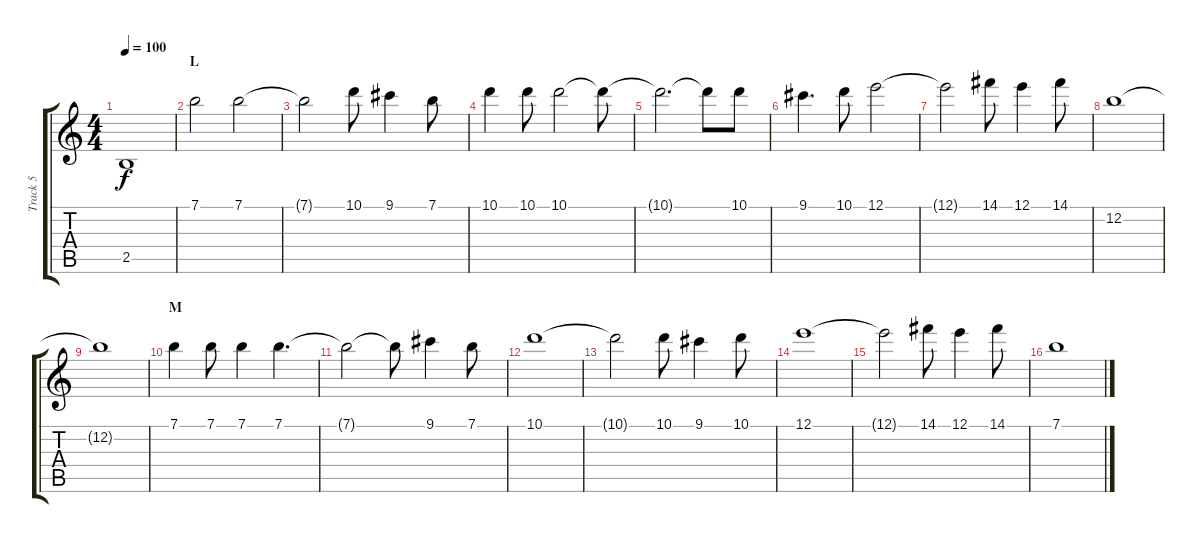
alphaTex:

\track ("Track 5" "Track 5") {instrument overdrivenguitar}
\staff {score tabs}
\tuning (E4 B3 G3 D3 A2 E2) {hide}
\ts (4 4)
\tempo 100
\clef g2
\ks c
2.5{t}.1{dy f} |
\section ("" "L")
7.1.2 7.1.2 |
7.1{t}.2 10.1.8 9.1.4 7.1.8 |
10.1.4 10.1.8 10.1.2 10.1{t}.8 |
10.1{t}.2{d} 10.1{t}.8 10.1.8 |
9.1.4{d} 10.1.8 12.1.2 |
12.1{t}.2 14.1.8 12.1.4 14.1.8 |
12.2.1 |
12.2{t}.1 |
\section ("" "M")
7.1.4 7.1.8 7.1.4 7.1.4{d} |
7.1{t}.2 7.1{t}.8 9.1.4 7.1.8 |
10.1.1 |
10.1{t}.2 10.1.8 9.1.4 10.1.8 |
12.1.1 |
12.1{t}.2 14.1.8 12.1.4 14.1.8 |
7.1.1
